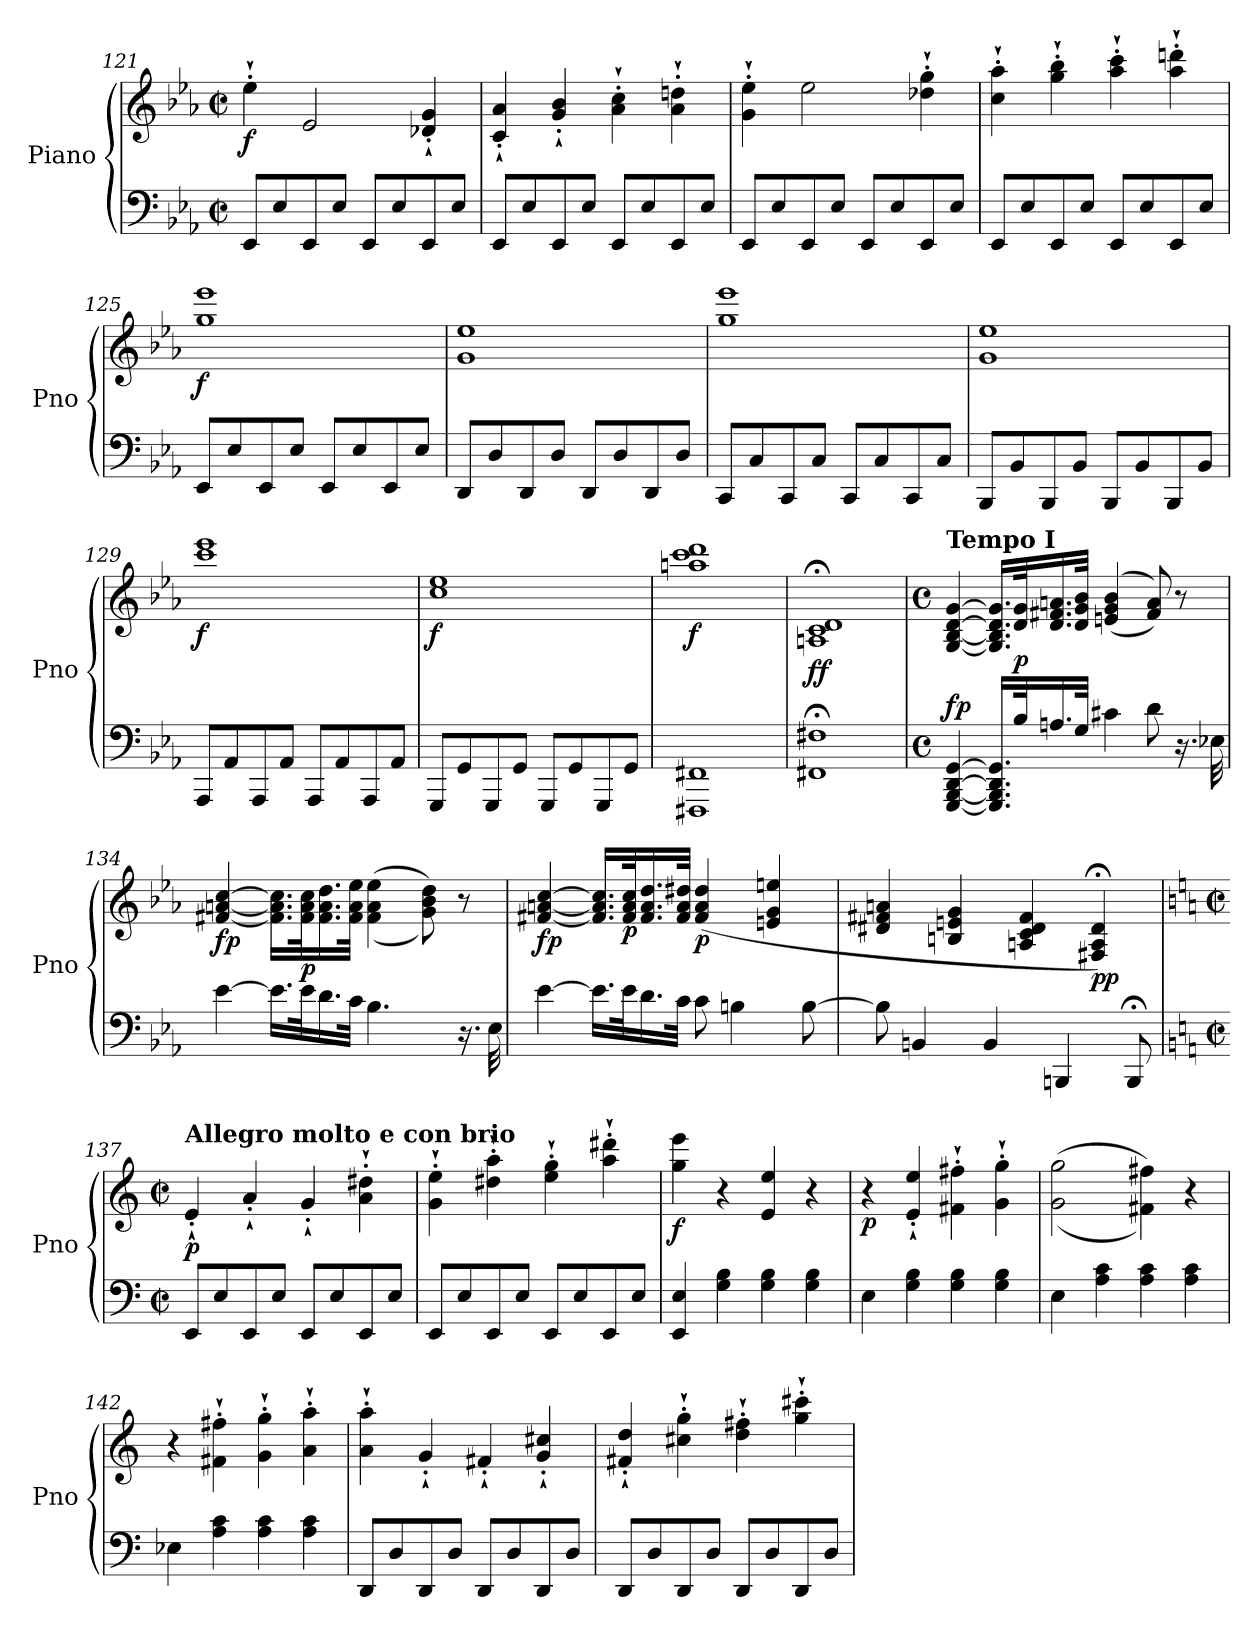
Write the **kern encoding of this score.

**kern	**kern	**dynam
*part1	*part1	*part1
*staff2	*staff1	*staff1/2
*I"Piano	*	*
*I'Pno	*	*
!!LO:PB:g=z
*clefF4	*clefG2	*
*k[b-e-a-]	*k[b-e-a-]	*
*E-:	*E-:	*
*M2/2	*M2/2	*
*met(c|)	*met(c|)	*
=121	=121	=121
!	!	!LO:DY:b
8EE-/L	4ee-'>`>\	f
8E-/	.	.
8EE-/	2e-/	.
8E-/J	.	.
8EE-/L	.	.
8E-/	.	.
8EE-/	4d-X/'<`< 4g/'<`<	.
8E-/J	.	.
=122	=122	=122
8EE-/L	4c/'<`< 4a-/'<`<	.
8E-/	.	.
8EE-/	4g/'<`< 4b-/'<`<	.
8E-/J	.	.
8EE-/L	4a-\'>`> 4cc\'>`>	.
8E-/	.	.
8EE-/	4a-\'>`> 4ddn\'>`>	.
8E-/J	.	.
=123	=123	=123
8EE-/L	4g\'>`> 4ee-\'>`>	.
8E-/	.	.
8EE-/	2ee-\	.
8E-/J	.	.
8EE-/L	.	.
8E-/	.	.
8EE-/	4dd-X\'>`> 4gg\'>`>	.
8E-/J	.	.
=124	=124	=124
8EE-/L	4cc\'>`> 4aa-\'>`>	.
8E-/	.	.
8EE-/	4gg\'>`> 4bb-\'>`>	.
8E-/J	.	.
8EE-/L	4aa-\'>`> 4ccc\'>`>	.
8E-/	.	.
8EE-/	4aa-\'>`> 4dddn\'>`>	.
8E-/J	.	.
=125	=125	=125
!	!	!LO:DY:b
8EE-/L	1gg 1eee-	f
8E-/	.	.
8EE-/	.	.
8E-/J	.	.
8EE-/L	.	.
8E-/	.	.
8EE-/	.	.
8E-/J	.	.
!!LO:LB:g=z
=126	=126	=126
8DD/L	1g 1ee-	.
8D/	.	.
8DD/	.	.
8D/J	.	.
8DD/L	.	.
8D/	.	.
8DD/	.	.
8D/J	.	.
=127	=127	=127
8CC/L	1gg 1eee-	.
8C/	.	.
8CC/	.	.
8C/J	.	.
8CC/L	.	.
8C/	.	.
8CC/	.	.
8C/J	.	.
=128	=128	=128
8BBB-/L	1g 1ee-	.
8BB-/	.	.
8BBB-/	.	.
8BB-/J	.	.
8BBB-/L	.	.
8BB-/	.	.
8BBB-/	.	.
8BB-/J	.	.
=129	=129	=129
!	!	!LO:DY:b
8AAA-/L	1ccc 1eee-	f
8AA-/	.	.
8AAA-/	.	.
8AA-/J	.	.
8AAA-/L	.	.
8AA-/	.	.
8AAA-/	.	.
8AA-/J	.	.
=130	=130	=130
!	!	!LO:DY:b
8GGG/L	1cc 1ee-	f
8GG/	.	.
8GGG/	.	.
8GG/J	.	.
8GGG/L	.	.
8GG/	.	.
8GGG/	.	.
8GG/J	.	.
!!LO:LB:g=z
=131	=131	=131
!	!	!LO:DY:b
1FFF#X 1FF#X	1aan 1ccc 1ddd	f
=132	=132	=132
!	!	!LO:DY:b
1FF#X;< 1F#X;<	1An; 1c; 1d;	ff
=133	=133	=133
*M4/4	*M4/4	*
*met(c)	*met(c)	*
!	!LO:TX:a:B:t=Tempo I	!
!	!	!LO:DY:a=2
[4GGG/ [4BBB-/ [4DD/ [4GG/	[4G/ [4B-/ [4d/ [4g/	fp
16.GGG/] 16.BBB-/] 16.DD/] 16.GG/]LL	16.G/] 16.B-/] 16.d/] 16.g/]LL	.
!	!	!LO:DY:b
32B-/k	32d/ 32g/k	p
16.An/	16.d/ 16.f#X/ 16.an/	.
32G/JJk	32d/ 32g/ 32b-/JJk	.
4c#X\	(>(<4en/ 4g/ 4b-/	.
8d\	8f#/ 8a/))	.
16.r	8r	.
32E-X\	.	.
=134	=134	=134
!	!	!LO:DY:b
[4e-\	[4f#X/ [4an/ [4cc/	fp
16.e-\LL]	16.f#\] 16.a\] 16.cc\]LL	.
!	!	!LO:DY:b
32e-\k	32f#\ 32a\ 32cc\k	p
16.d\	16.f#\ 16.a\ 16.dd\	.
32c\JJk	32f#\ 32a\ 32ee-\JJk	.
4.B-\	(>(>4f#\ 4a\ 4ee-\	.
.	8g\ 8b-\ 8dd\))	.
16.r	8r	.
32E-\	.	.
!!LO:LB:g=z
=135	=135	=135
!	!	!LO:DY:b
[4e-\	[4f#X/ [4an/ [4cc/	fp
16.e-\LL]	16.f#/] 16.a/] 16.cc/]LL	.
!	!	!LO:DY:b
32e-\k	32f#/ 32a/ 32cc/k	p
16.d\	16.f#/ 16.a/ 16.dd/	.
32c\JJk	32f#/ 32a/ 32dd#X/JJk	.
!	!	!LO:DY:b
8c\	(>4f#/ 4a/ 4dd#/	p
4Bn\	.	.
.	4en/ 4g/ 4een/	.
[8B\	.	.
!!LO:LB:g=z
=136	=136	=136
8B\]	4d#X/ 4f#X/ 4an/	.
4BBn/	.	.
.	4Bn/ 4en/ 4g/	.
4BB/	.	.
.	4An/ 4c/ 4d#/ 4f#/	.
4BBBn/	.	.
!	!	!LO:DY:b
.	4F#X/;< 4A/;< 4d#/;<)	pp
8BBB;/	.	.
=137	=137	=137
*k[]	*k[]	*
*C:	*C:	*
*M2/2	*M2/2	*
*met(c|)	*met(c|)	*
!	!LO:TX:a:B:t=Allegro molto e con brio	!
!	!	!LO:DY:b
8EE/L	4e'<`</	p
8E/	.	.
8EE/	4a'<`</	.
8E/J	.	.
8EE/L	4g'<`</	.
8E/	.	.
8EE/	4a\'>`> 4dd#X\'>`>	.
8E/J	.	.
=138	=138	=138
8EE/L	4g\'>`> 4ee\'>`>	.
8E/	.	.
8EE/	4dd#X\'>`> 4aa\'>`>	.
8E/J	.	.
8EE/L	4ee\'>`> 4gg\'>`>	.
8E/	.	.
8EE/	4aa\'>`> 4ddd#X\'>`>	.
8E/J	.	.
=139	=139	=139
!	!	!LO:DY:b
4EE/ 4E/	4gg\ 4eee\	f
4G\ 4B\	4r	.
4G\ 4B\	4e/ 4ee/	.
4G\ 4B\	4r	.
=140	=140	=140
!	!	!LO:DY:b
4E\	4r	p
4G\ 4B\	4e/'<`< 4ee/'<`<	.
4G\ 4B\	4f#X\'>`> 4ff#X\'>`>	.
4G\ 4B\	4g\'>`> 4gg\'>`>	.
!!LO:PB:g=z
=141	=141	=141
4E\	(>(>2g\ 2gg\	.
4A\ 4c\	.	.
4A\ 4c\	4f#X\ 4ff#X\))	.
4A\ 4c\	4r	.
=142	=142	=142
4E-X\	4r	.
4A\ 4c\	4f#X\'>`> 4ff#X\'>`>	.
4A\ 4c\	4g\'>`> 4gg\'>`>	.
4A\ 4c\	4a\'>`> 4aa\'>`>	.
=143	=143	=143
8DD/L	4a\'>`> 4aa\'>`>	.
8D/	.	.
8DD/	4g'<`</	.
8D/J	.	.
8DD/L	4f#X'<`</	.
8D/	.	.
8DD/	4g/'<`< 4cc#X/'<`<	.
8D/J	.	.
=144	=144	=144
8DD/L	4f#X/'<`< 4dd/'<`<	.
8D/	.	.
8DD/	4cc#X\'>`> 4gg\'>`>	.
8D/J	.	.
8DD/L	4dd\'>`> 4ff#X\'>`>	.
8D/	.	.
8DD/	4gg\'>`> 4ccc#X\'>`>	.
8D/J	.	.
=	=	=
*-	*-	*-
